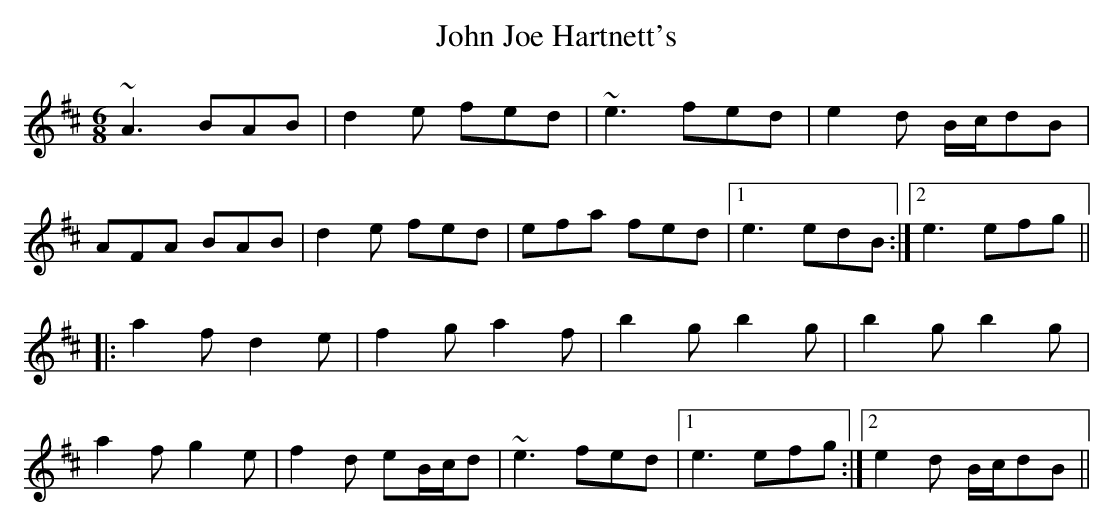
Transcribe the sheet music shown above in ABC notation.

X:1
T:John Joe Hartnett's
M:6/8
L:1/8
K:D
~A3 BAB | d2e fed | ~e3 fed | e2d B/c/dB |
AFA BAB | d2e fed | efa fed |1 e3 edB :|2 e3 efg ||
|: a2f d2e | f2g a2f | b2g b2g | b2g b2g |
a2f g2e | f2d eB/c/d | ~e3 fed |1 e3 efg :|2 e2d B/c/dB ||
